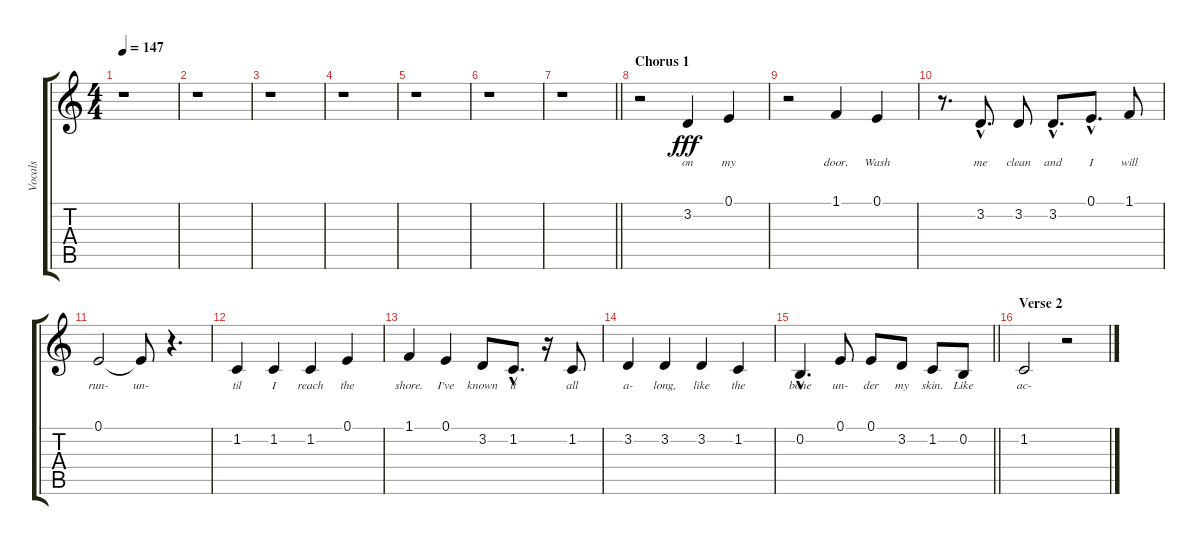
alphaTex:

\track ("Vocals" "Vocals") {instrument altosax}
\staff {score tabs}
\tuning (E4 B3 G3 D3 A2 E2) {hide}
\ts (4 4)
\tempo 147
\clef g2
\ks aminor
r.1{dy fff} |
r.1 |
r.1 |
r.1 |
r.1 |
r.1 |
\barLineRight lightlight
r.1 |
\section ("" "Chorus 1")
r.2 3.2.4{lyrics (0 "on") lyrics (1 "") lyrics (2 "") lyrics (3 "") lyrics (4 "")} 0.1.4{lyrics (0 "my") lyrics (1 "") lyrics (2 "") lyrics (3 "") lyrics (4 "")} |
r.2 1.1.4{lyrics (0 "door.") lyrics (1 "") lyrics (2 "") lyrics (3 "") lyrics (4 "")} 0.1.4{lyrics (0 "Wash") lyrics (1 "") lyrics (2 "") lyrics (3 "") lyrics (4 "")} |
r.8{d} 3.2{hac}.8{d lyrics (0 "me") lyrics (1 "") lyrics (2 "") lyrics (3 "") lyrics (4 "")} 3.2.8{lyrics (0 "clean") lyrics (1 "") lyrics (2 "") lyrics (3 "") lyrics (4 "")} 3.2{hac}.8{d lyrics (0 "and") lyrics (1 "") lyrics (2 "") lyrics (3 "") lyrics (4 "")} 0.1{hac}.8{d lyrics (0 "I") lyrics (1 "") lyrics (2 "") lyrics (3 "") lyrics (4 "")} 1.1.8{lyrics (0 "will") lyrics (1 "") lyrics (2 "") lyrics (3 "") lyrics (4 "")} |
0.1.2{lyrics (0 "run-") lyrics (1 "") lyrics (2 "") lyrics (3 "") lyrics (4 "")} 0.1{t}.8{lyrics (0 "un-") lyrics (1 "") lyrics (2 "") lyrics (3 "") lyrics (4 "")} r.4{d} |
1.2.4{lyrics (0 "til") lyrics (1 "") lyrics (2 "") lyrics (3 "") lyrics (4 "")} 1.2.4{lyrics (0 "I") lyrics (1 "") lyrics (2 "") lyrics (3 "") lyrics (4 "")} 1.2.4{lyrics (0 "reach") lyrics (1 "") lyrics (2 "") lyrics (3 "") lyrics (4 "")} 0.1.4{lyrics (0 "the") lyrics (1 "") lyrics (2 "") lyrics (3 "") lyrics (4 "")} |
1.1.4{lyrics (0 "shore.") lyrics (1 "") lyrics (2 "") lyrics (3 "") lyrics (4 "")} 0.1.4{lyrics (0 "I've") lyrics (1 "") lyrics (2 "") lyrics (3 "") lyrics (4 "")} 3.2.8{lyrics (0 "known") lyrics (1 "") lyrics (2 "") lyrics (3 "") lyrics (4 "")} 1.2{hac}.8{d lyrics (0 "it") lyrics (1 "") lyrics (2 "") lyrics (3 "") lyrics (4 "")} r.16 1.2.8{lyrics (0 "all") lyrics (1 "") lyrics (2 "") lyrics (3 "") lyrics (4 "")} |
3.2.4{lyrics (0 "a-") lyrics (1 "") lyrics (2 "") lyrics (3 "") lyrics (4 "")} 3.2.4{lyrics (0 "long,") lyrics (1 "") lyrics (2 "") lyrics (3 "") lyrics (4 "")} 3.2.4{lyrics (0 "like") lyrics (1 "") lyrics (2 "") lyrics (3 "") lyrics (4 "")} 1.2.4{lyrics (0 "the") lyrics (1 "") lyrics (2 "") lyrics (3 "") lyrics (4 "")} |
\barLineRight lightlight
0.2{hac}.4{d lyrics (0 "bone") lyrics (1 "") lyrics (2 "") lyrics (3 "") lyrics (4 "")} 0.1.8{lyrics (0 "un-") lyrics (1 "") lyrics (2 "") lyrics (3 "") lyrics (4 "")} 0.1.8{lyrics (0 "der") lyrics (1 "") lyrics (2 "") lyrics (3 "") lyrics (4 "")} 3.2.8{lyrics (0 "my") lyrics (1 "") lyrics (2 "") lyrics (3 "") lyrics (4 "")} 1.2.8{lyrics (0 "skin.") lyrics (1 "") lyrics (2 "") lyrics (3 "") lyrics (4 "")} 0.2.8{lyrics (0 "Like") lyrics (1 "") lyrics (2 "") lyrics (3 "") lyrics (4 "")} |
\section ("" "Verse 2")
1.2.2{lyrics (0 "ac-") lyrics (1 "") lyrics (2 "") lyrics (3 "") lyrics (4 "")} r.2
